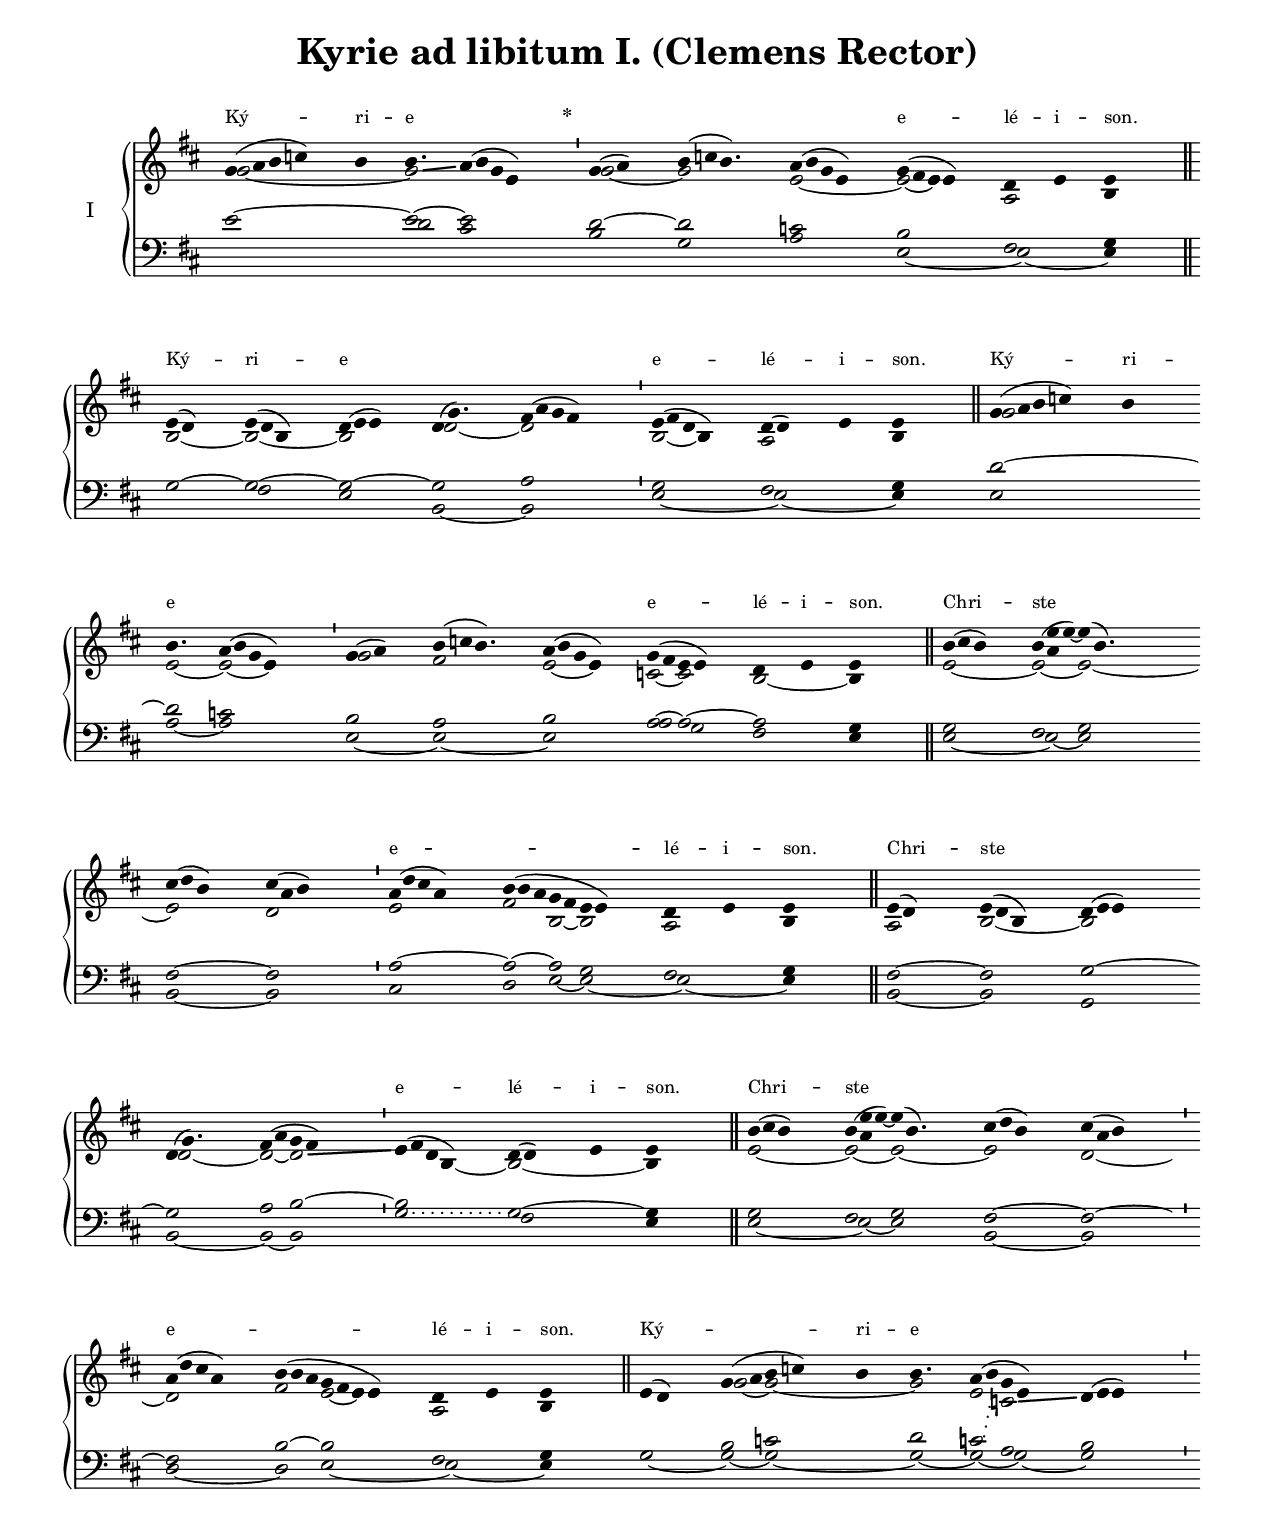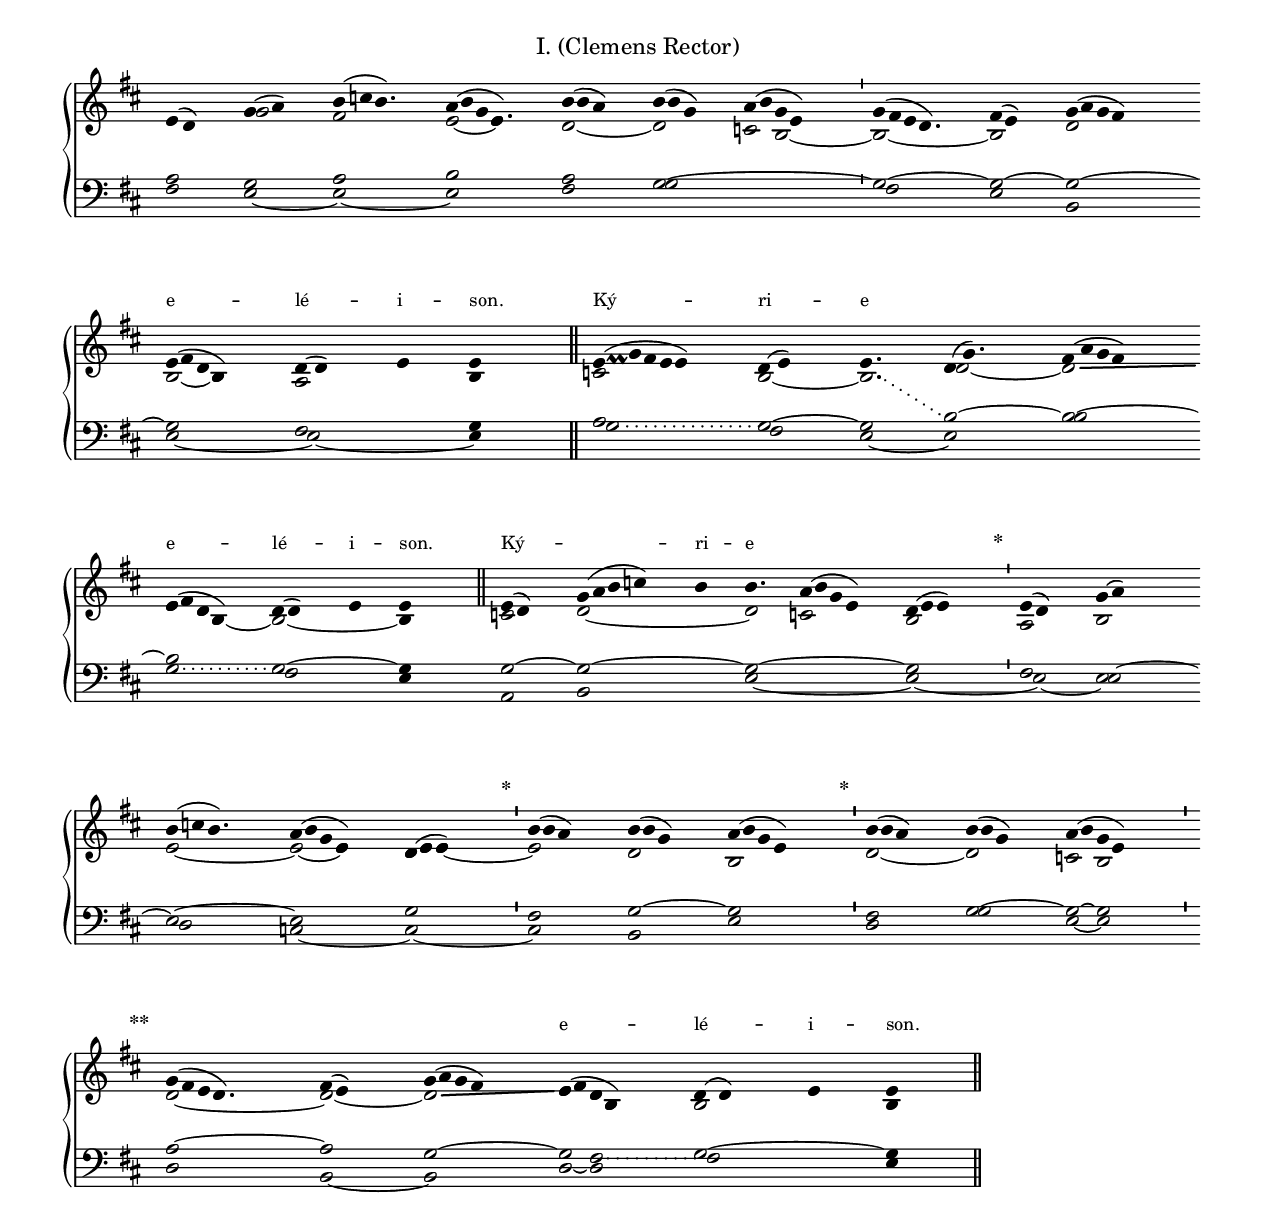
\version "2.18"
\include "gregorian.ly"
\include "noh2.ily"

%Page reference: page v.124
%(volume.page)

global = {
 \key e \dorian
 \cadenzaOn 
 \override Glissando #'thickness = #2.0
}

\header {
  title = \markup \center-column {"Kyrie ad libitum I.\n(Clemens Rector)" \vspace #1 }
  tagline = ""
  composer = ""
}

\paper {
 #(include-special-characters)
  oddHeaderMarkup = \markup \fill-line {
    \line {}
    \center-column {
      \on-the-fly #first-page     " "
      \on-the-fly #not-first-page "I.\\(Clemens Rector)"
    }
    \line { \on-the-fly #print-page-number-check-first \fromproperty #'page:page-number-string }
  }
  evenHeaderMarkup = \markup \fill-line {
    \line { \on-the-fly #print-page-number-check-first \fromproperty #'page:page-number-string }
    \center-column { "I.\n(Clemens Rector)" }
    \line {}
  }
}

chantText = \lyricmode {
Ký -- ri -- e _ 
\set stanza = " * " _ _ _ e -- lé -- i -- son. 
Ký -- ri -- e _ _ e -- lé -- i -- son. 
Ký -- ri -- e _ _ _ _ e -- lé -- i -- son. 
Chri -- ste _ _ e -- _ lé -- i -- son. 
Chri -- ste _ _ _ e -- lé -- i -- son. 
Chri -- ste _ _ e -- _ lé -- i -- son. 
Ký -- _ ri -- e _ _ _ _ _ _ _ _ _ _ _ _ e -- lé -- i -- son. 
Ký -- ri -- e _ _ e -- lé -- i -- son. 
Ký -- _ ri -- e _ _ 
\set stanza = " * " _ _ _ _ _ 
\set stanza = " * " _ _ _ 
\set stanza = " * " _ _ _ 
\set stanza = " ** "  _ _ _ e -- lé -- i -- son. }

chantMusic = {
\tieDown    g'4 ( a'4 b'4 c''4) b'4 b'4. a'4 ( b'4 g'4 e'4) \divisioMinima
  g'4 ( a'4) b'4 ( c''4 b'4.) a'4 ( b'4 g'4 e'4) g'4 ( fis'4 e'4 e'4) d'4 e'4 e'4 \finalis
 \forceBreak
 e'4 ( d'4) e'4 ( d'4 b4) d'4 ( e'4 e'4) d'4 ( g'4.) fis'4 ( a'4 g'4 fis'4) \divisioMinima
 e'4 ( fis'4 d'4 b4) d'4 ( d'4) e'4 e'4 \finalis
  g'4 ( a'4 b'4 c''4) b'4 \forceBreak
 b'4. a'4 ( b'4 g'4 e'4) \divisioMinima
  g'4 ( a'4) b'4 ( c''4 b'4.) a'4 ( b'4 g'4 e'4) g'4 ( fis'4 e'4 e'4) d'4 e'4 e'4 \finalis
 b'4 ( cis''4 b'4) b'4 ( a'4 e''4 e''4) ~ e''4 ( b'4.) \forceBreak
 cis''4 ( d''4 b'4) cis''4 ( a'4 b'4) \divisioMinima
 a'4 ( d''4 cis''4 a'4) b'4 ( b'4 a'4 g'4 fis'4 e'4 e'4) d'4 e'4 e'4 \finalis
 e'4 ( d'4) e'4 ( d'4 b4) d'4 ( e'4 e'4) \forceBreak
 d'4 ( g'4.) fis'4 ( a'4 g'4 fis'4) \divisioMinima
 e'4 ( fis'4 d'4 b4) d'4 ( d'4) e'4 e'4 \finalis
 b'4 ( cis''4 b'4) b'4 ( a'4 e''4 e''4) ~ e''4 ( b'4.) cis''4 ( d''4 b'4) cis''4 ( a'4 b'4) \divisioMinima
 \forceBreak
 a'4 ( d''4 cis''4 a'4) b'4 ( b'4 a'4 g'4 fis'4 e'4 e'4) d'4 e'4 e'4 \finalis
  e'4 ( d'4) g'4 ( a'4 b'4 c''4) b'4 b'4. a'4 ( b'4 g'4 e'4) d'4 ( e'4 e'4) \divisioMinima
 \forceBreak
  e'4 ( d'4) g'4 ( a'4) b'4 ( c''4 b'4.) a'4 ( b'4 g'4 e'4.) b'4 ( b'4 a'4) b'4 ( b'4 g'4) a'4 ( b'4 g'4 e'4) \divisioMinima
 g'4 ( fis'4 e'4 d'4.) fis'4 ( e'4) g'4 ( a'4 g'4 fis'4) \forceBreak
 e'4 ( fis'4 d'4 b4) d'4 ( d'4) e'4 e'4 \finalis
 e'4 ( \quil fis' g'4 fis'4 e'4 e'4) d'4 ( e'4) e'4. d'4 ( g'4.) fis'4 ( a'4 g'4 fis'4) 
 \forceBreak
 e'4 ( fis'4 d'4 b4) d'4 ( d'4) e'4 e'4 \finalis
  e'4 ( d'4) g'4 ( a'4 b'4 c''4) b'4 b'4. a'4 ( b'4 g'4 e'4) d'4 ( e'4 e'4) \divisioMinima
  e'4 ( d'4) g'4 ( a'4) \forceBreak
 b'4 ( c''4 b'4.) a'4 ( b'4 g'4 e'4) d'4 ( e'4 e'4) \divisioMinima
 b'4 ( b'4 a'4) b'4 ( b'4 g'4) a'4 ( b'4 g'4 e'4) \divisioMinima
 b'4 ( b'4 a'4) b'4 ( b'4 g'4) a'4 ( b'4 g'4 e'4) \divisioMinima
 \forceBreak
 g'4 ( fis'4 e'4 d'4.) fis'4 ( e'4) g'4 ( a'4 g'4 fis'4) e'4 ( fis'4 d'4 b4) d'4 ( d'4) e'4 e'4 \finalis

}

altoMusic = {
g'2*5/2 ~ g'2*3/4 -\tweak Glissando.Y-offset #-0.8 \glissando a'4 b'4 g'4 e'4 \divisioMinima g'2 ~ g'2*7/4 e'2*4/2 ~ e'2 ~ e'4 e'4 a2 b4 \finalis
b2 ~ b2*3/2 ~ b2*3/2 d'2*5/4 ~ d'2*4/2 \divisioMinima
b2*3/2 ~ b4 a2*3/2 b4 g'2*5/2 e'2*3/4 ~ e'2*3/2 ~ e'4 g'2 fis'2*7/4 e'2*3/2 ~ e'4 c'2 ~ c'2 b2 ~ b4 \finalis
e'2*3/2 ~ e'2*4/2 ~ e'2*5/4 ~ e'2*3/2 d'2*3/2 \divisioMinima
e'2*4/2 fis'2*3/2 b2 ~ b2 a2 b4 \finalis
a2 b2*3/2 ~ b2*3/2 d'2*5/4 ~ d'2 ~ d'2 -\tweak Glissando.Y-offset #-0.8 \glissando \divisioMinima
e'4 fis'4 d'4 b4 ~ b2*3/2 ~ b4 \finalis
e'2*3/2 ~ e'2*4/2 ~ e'2*5/4 ~ e'2*3/2 d'2*3/2 ~ \divisioMinima
d'2*4/2 fis'2*3/2 e'2 ~ e'4 e'4 a2 b4 r2 g'2 ~ g'2*3/2 ~ g'2*3/4 e'2 c'2 -\tweak Glissando.Y-offset #-0.8 \glissando d'4 e'4 e'4 r2 g'2 fis'2*7/4 e'2*3/2 ~ e'4. d'2*3/2 ~ d'2*3/2 c'2 b2 ~ \divisioMinima
b2*9/4 ~ b2 d'2*4/2 b2*3/2 ~ b4 a2*3/2 b4 \finalis
c'2*6/2 b2 ~ b2*3/4 d'2*5/4 ~ d'2*4/2 -\tweak Glissando.Y-offset #-0.8 \glissando e'4 fis'4 d'4 b4 ~ 
b2*3/2 ~ b4 c'2 d'2*5/2 ~ d'2*3/4 c'2*4/2 b2*3/2 a2 b2 e'2*7/4 ~ e'2*3/2 ~ e'4 d'4 e'4 e'4 ~ \divisioMinima
e'2*3/2 d'2*3/2 b2*4/2 \divisioMinima
d'2*3/2 ~ d'2*3/2 c'2 b2 \divisioMinima
d'2*9/4 ~ d'2 ~ d'2*4/2 -\tweak Glissando.Y-offset #-0.8 \glissando e'4 fis'4 d'4 b4 b2*3/2 b4 \finalis
}

tenorMusic = {
e'2*5/2 ~ e'2*3/4 ~ e'2*4/2 d'2 ~ d'2*7/4 c'2*4/2 b2*4/2 fis2 g4 \finalis
g2 ~ g2*3/2 ~ g2*3/2 ~ g2*5/4 a2*4/2 \divisioMinima
g2*4/2 fis2*3/2 g4 d'2*5/2 ~ d'2*3/4 c'2*4/2 b2 a2*7/4 b2*4/2 a2 ~ a2 ~ a2 g4 \finalis
g2*3/2 fis2*4/2 g2*5/4 fis2*3/2 ~ fis2*3/2 \divisioMinima
a2*4/2 ~ a2*3/2 ~ a2 g2 fis2 g4 \finalis
fis2 ~ fis2*3/2 g2*3/2 ~ g2*5/4 a2 b2 ~ \divisioMinima
b2*4/2 g2*3/2 ~ g4 \finalis
g2*3/2 fis2*4/2 g2*5/4 fis2*3/2 ~ fis2*3/2 ~ \divisioMinima
fis2*4/2 b2*3/2 ~ b2*4/2 fis2 g4 r2 b2 c'2*3/2 d'2*3/4 c'2 a2 b2*3/2 \divisioMinima a2 g2 a2*7/4 b2*9/4 a2*3/2 g2*7/2 ~ \divisioMinima
g2*9/4 ~ g2 ~ g2*4/2 ~ g2*4/2 fis2*3/2 g4 \finalis
a2*6/2 g2 ~ g2*3/4 b2*5/4 ~ b2*4/2 ~ 
b2*4/2 g2*3/2 ~ g4 g2 ~ g2*5/2 ~ g2*11/4 ~ g2*3/2 \divisioMinima fis2 \shiftRight e2 ~ e2*7/4 ~ e2*4/2 g2*3/2 \divisioMinima
fis2*3/2 g2*3/2 ~ g2*4/2 \divisioMinima
fis2*3/2 g2*3/2 ~ g2 ~ g2 \divisioMinima
a2*9/4 ~ a2 g2*4/2 ~ g2 fis2 g2*3/2 ~ g4 \finalis
}

bassMusic = {
r2*5/2 d'2*3/4 cis'2*4/2 b2 g2*7/4 a2*4/2 e2*4/2 ~ e2 ~ e4 \finalis
r2 fis2*3/2 e2*3/2 b,2*5/4 ~ b,2*4/2 \divisioMinima
e2*4/2 ~ e2*3/2 ~ e4 e2*5/2 a2*3/4 ~ a2*4/2 e2 ~ e2*7/4 ~ e2*4/2 \shiftRight a2 g2 fis2 e4 \finalis
e2*3/2 ~ e2*4/2 ~ e2*5/4 b,2*3/2 ~ b,2*3/2 \divisioMinima
cis2*4/2 d2*3/2 e2 ~ e2 ~ e2 ~ e4 \finalis
b,2 ~ b,2*3/2 g,2*3/2 b,2*5/4 ~ b,2 ~ b,2 \divisioMinima
g2*4/2 fis2*3/2 e4 \finalis
e2*3/2 ~ e2*4/2 ~ e2*5/4 b,2*3/2 ~ b,2*3/2 \divisioMinima
d2*4/2 ~ d2*3/2 e2*4/2 ~ e2 ~ e4 g2 ~ g2 ~ g2*3/2 ~ g2*3/4 ~ g2 ~ g2 ~ g2*3/2 fis2 e2 ~ e2*7/4 ~ e2*9/4 fis2*3/2 \shiftRight g2*7/2 \divisioMinima
fis2*9/4 e2 b,2*4/2 e2*4/2 ~ e2*3/2 ~ e4 \finalis
g2*6/2 fis2 e2*3/4 ~ e2*5/4 \shiftRight b2*4/2 
g2*4/2 fis2*3/2 e4 a,2 b,2*5/2 e2*11/4 ~ e2*3/2 ~ e2 ~ e2 d2*7/4 c2*4/2 ~ c2*3/2 ~ \divisioMinima
c2*3/2 b,2*3/2 e2*4/2 \divisioMinima
d2*3/2 \shiftRight g2*3/2 e2 ~ e2 \divisioMinima
d2*9/4 b,2 ~ b,2*4/2 d2 ~ d2 fis2*3/2 e4 \finalis
}

voiceLines = {
\voiceLineStyle


s2*241/4
\allowVoiceLineBreak
\voiceLine "down" "down" g2*4/2 g2*1/2


s2*41/2
\allowVoiceLineBreak
\voiceLine "down" "up" c'2*2/2 c'2*1/2


s2*89/4
\allowVoiceLineBreak
\voiceLine "down" "down" g2*6/2 g2*1/2


s2*1/2
\allowVoiceLineBreak
\voiceLine "up" "down" b4. b2*1/2


s2*11/4
\allowVoiceLineBreak
\voiceLine "down" "down" g2*4/2 g2*1/2


s2*131/4
\allowVoiceLineBreak
\voiceLine "down" "down" fis2*2/2 fis2*1/2


}

\score{
  <<
    \new Lyrics
    \new GrandStaff <<
      \set GrandStaff.autoBeaming = ##f
      \set GrandStaff.instrumentName = \markup \center-column {
        "I"
      }
      \new Staff = up <<
        \new Voice = "chant" {
          \voiceOne \global \chantMusic
        }
        \new Voice {
          \voiceTwo \global \altoMusic
        }
      >>

      \new Staff = down <<
        \clef bass
        \new Voice {
          \voiceOne \global \tenorMusic
        }
        \new Voice {
          \voiceTwo \global \bassMusic
        }
	\new Voice {
        \voiceThree \global \voiceLines
        }
      >>
    >>
    \context Lyrics {
      \lyricsto chant {
      \chantText
    }
    }
  >>
  \layout{
  }
  
}
